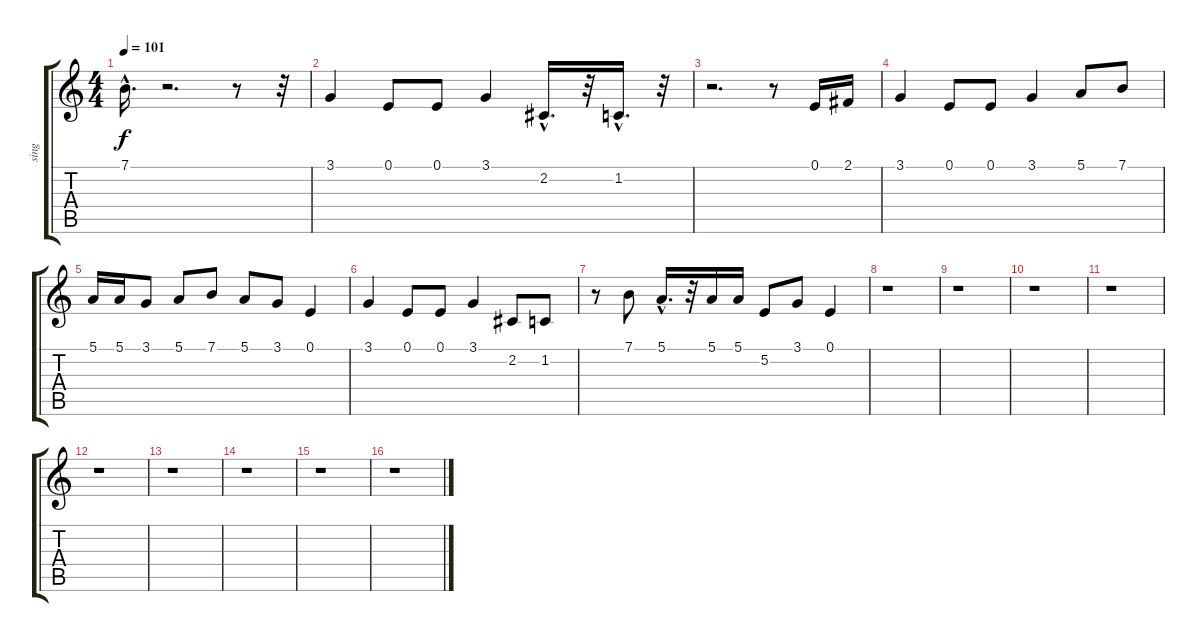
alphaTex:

\track ("sing" "sing") {instrument altosax}
\staff {score tabs}
\tuning (E4 B3 G3 D3 A2 E2) {hide}
\ts (4 4)
\tempo 101
\clef g2
\ks c
7.1{hac t}.16{d dy f} r.2{d} r.8 r.32 |
3.1.4 0.1.8 0.1.8 3.1.4 2.2{hac}.16{d} r.32 1.2{hac}.16{d} r.32 |
r.2{d} r.8 0.1.16 2.1.16 |
3.1.4 0.1.8 0.1.8 3.1.4 5.1.8 7.1.8 |
5.1.16 5.1.16 3.1.8 5.1.8 7.1.8 5.1.8 3.1.8 0.1.4 |
3.1.4 0.1.8 0.1.8 3.1.4 2.2.8 1.2.8 |
r.8 7.1.8 5.1{hac}.16{d} r.32 5.1.16 5.1.16 5.2.8 3.1.8 0.1.4 |
r.1 |
r.1 |
r.1 |
r.1 |
r.1 |
r.1 |
r.1 |
r.1 |
r.1
